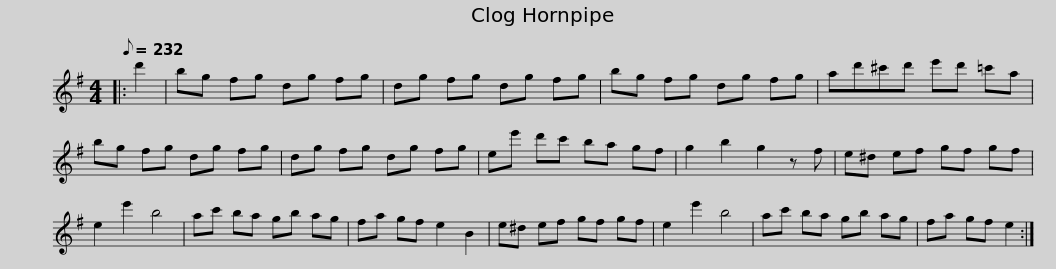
X:1
L:1/8
Q:1/8=232
M:4/4
I:linebreak $
K:Emin
V:1 treble
V:1
|: d'2 | bg fg dg fg | dg fg dg fg | bg fg dg fg | ad'^c'd' e'd' =c'a |$ %5
 bg fg dg fg | dg fg dg fg | ee' d'c' ba gf | g2 b2 g2 z f | e^d ef gf gf | %10
 e2 e'2 b4 |$ ac' ba gb ag | fa gf e2 B2 | e^d ef gf gf | e2 e'2 b4 | %15
 ac' ba gb ag | fa gf e2 :| %17
